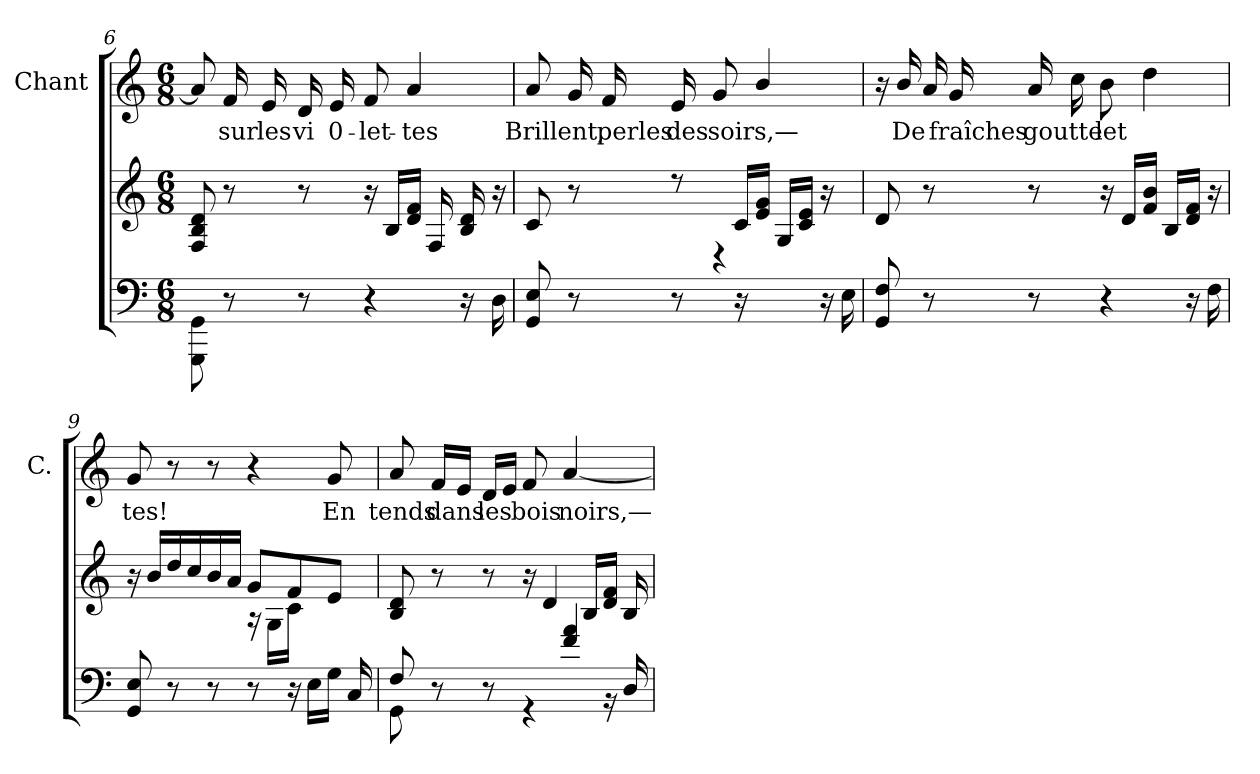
**kern	**kern	**kern	**text
*part3	*part2	*part1	*part1
*staff3	*staff2	*staff1	*staff1
*	*	*I"Chant	*
*	*	*I'C.	*
*clefF4	*clefG2	*clefG2	*
*k[]	*k[]	*k[]	*
*M6/8	*M6/8	*M6/8	*
=6	=6	=6	=6
8GGGi\ 8GGi\	8dj/ 8Bj/ 8Fj/	8aj/]	.
8r	8r	16fj/	sur
.	.	16ej/	les
8r	8r	16dj/	vi
.	.	16ej/	0-
4r	16r	8fj/	let-
.	16Bj/LL	.	.
.	16fj/ 16dj/JJ	4aj/	tes
.	16Fj/	.	.
16r	16dj/ 16Bj/	.	.
16Di\	16r	.	.
!!LO:LB:g=z
=7	=7	=7	=7
*	*^	*	*
8Ei/ 8GGi/	8cj/	8ryy	8aj/	Brillent,
8r	8r	16ryy	16gj/	.
.	.	16ryy	16fj/	perles
8r	8r	16ryy	16ej/	des
.	.	4r	8gj/	soirs,—
16r	16cj/LL	.	.	.
16ryy	16gj/ 16ej/JJ	.	4bj/	.
16ryy	16Gj/LL	.	.	.
16ryy	16ej/ 16cj/JJ	8.ryy	.	.
16r	16r	.	.	.
16Ei\	16ryy	.	16ryy	.
*	*v	*v	*	*
=8	=8	=8	=8
8Fi/ 8GGi/	8dj/	16r	.
.	.	16bj/	De
8r	8r	16aj/	.
.	.	16gj/	fraîches
8r	8r	16aj/	goutte
.	.	16ccj\	--
4r	16r	8bj\	let
.	16dj/LL	.	.
.	16bj/ 16fj/JJ	4ddj\	.
.	16Bj/LL	.	.
16r	16fj/ 16dj/JJ	.	.
16Fi\	16r	.	.
=9	=9	=9	=9
*	*^	*	*
8Ei/ 8GGi/	16r	16ryy	8gj/	tes!
.	16bj/LL	16ryy	.	.
8r	16ddj/	16ryy	8r	.
.	16ccj/	16ryy	.	.
8r	16bj/	16ryy	8r	.
.	16aj/JJ	16ryy	.	.
8r	8gj/L	16r	4r	.
.	.	16GZ\LL	.	.
16r	8fj/	16cZ\JJ	.	.
16Ei\LL	.	8.ryy	.	.
16Gi\JJ	8ej/J	.	8gj/	En
16Ci/	.	.	.	.
!!LO:LB:g=z
=10	=10	=10	=10	=10
*^	*	*	*	*
8GGZ\	8Fi/	8Bj/ 8dj/	8ryy	8aj/	tends
16ryy	8r	8r	16ryy	16fj/LL	dans
16ryy	.	.	16ryy	16ej/JJ	.
16ryy	8r	8r	16ryy	16dj/LL	les
16ryy	.	.	16ryy	16ej/JJ	.
16ryy	4r	16r	16ryy	8fj/	bois
16ryy	.	4dj/	16ryy	.	.
4aZ/ 4fZ/	.	.	16ryy	[4aj/	noirs,—
.	.	.	16BV/LL	.	.
.	16r	.	16dV/ 16fV/JJ	.	.
.	16Di/	16Bj/	16ryy	.	.
*v	*v	*	*	*	*
*	*v	*v	*	*
=	=	=	=
*-	*-	*-	*-
